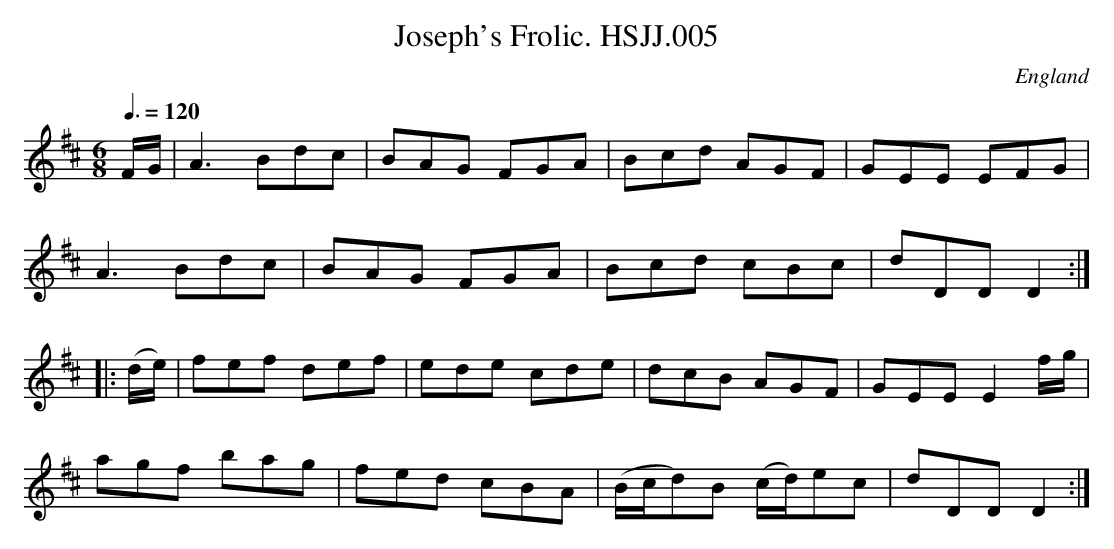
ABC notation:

X:1
T:Joseph's Frolic. HSJJ.005
L:1/8
M:6/8
O:England
Q:3/8=120
K:D
F/G/|A3Bdc|BAG FGA|Bcd AGF|GEE EFG|!
A3Bdc|BAG FGA|Bcd cBc|dDDD2:|!
|:(d/e/)|fef def|ede cde|dcB AGF|GEEE2f/g/|!
agf bag|fed cBA|(B/c/d)B (c/d/)ec|dDDD2:|
